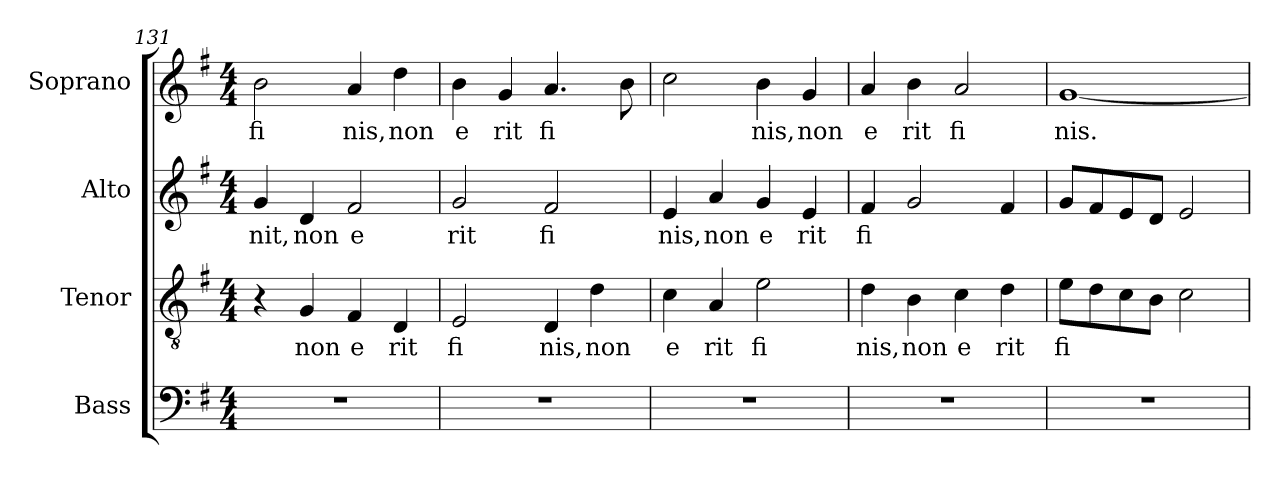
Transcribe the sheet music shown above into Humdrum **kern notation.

**kern	**kern	**text	**kern	**text	**kern	**text
*part4	*part3	*part3	*part2	*part2	*part1	*part1
*staff4	*staff3	*staff3	*staff2	*staff2	*staff1	*staff1
*I"Bass	*I"Tenor	*	*I"Alto	*	*I"Soprano	*
*I'B.	*I'T.	*	*I'A.	*	*I'S.	*
*clefF4	*clefGv2	*	*clefG2	*	*clefG2	*
*	*ITrd7c12	*	*	*	*	*
*k[f#]	*k[f#]	*	*k[f#]	*	*k[f#]	*
*G:	*G:	*	*G:	*	*G:	*
*M4/4	*M4/4	*	*M4/4	*	*M4/4	*
=131	=131	=131	=131	=131	=131	=131
!	!	!	!	!LO:LY:b:color=#000000	!	!
!	!	!	!	!	!	!LO:LY:b:color=#000000
1r	4r	.	4gi/	nit,	2bi\	fi
!	!	!LO:LY:b:color=#000000	!	!	!	!
!	!	!	!	!LO:LY:b:color=#000000	!	!
.	4GGi/	non	4di/	non	.	.
!	!	!LO:LY:b:color=#000000	!	!	!	!
!	!	!	!	!LO:LY:b:color=#000000	!	!
!	!	!	!	!	!	!LO:LY:b:color=#000000
.	4FF#i/	e	2f#i/	e	4ai/	nis,
!	!	!LO:LY:b:color=#000000	!	!	!	!
!	!	!	!	!	!	!LO:LY:b:color=#000000
.	4DDi/	rit	.	.	4ddi\	non
=132	=132	=132	=132	=132	=132	=132
!	!	!LO:LY:b:color=#000000	!	!	!	!
!	!	!	!	!LO:LY:b:color=#000000	!	!
!	!	!	!	!	!	!LO:LY:b:color=#000000
1r	2EEi/	fi	2gi/	rit	4bi\	e
!	!	!	!	!	!	!LO:LY:b:color=#000000
.	.	.	.	.	4gi/	rit
!	!	!LO:LY:b:color=#000000	!	!	!	!
!	!	!	!	!LO:LY:b:color=#000000	!	!
!	!	!	!	!	!	!LO:LY:b:color=#000000
.	4DDi/	nis,	2f#i/	fi	4.ai/	fi
!	!	!LO:LY:b:color=#000000	!	!	!	!
.	4Di\	non	.	.	.	.
.	.	.	.	.	8bi\	.
=133	=133	=133	=133	=133	=133	=133
!	!	!LO:LY:b:color=#000000	!	!	!	!
!	!	!	!	!LO:LY:b:color=#000000	!	!
1r	4Ci\	e	4ei/	nis,	2cci\	.
!	!	!LO:LY:b:color=#000000	!	!	!	!
!	!	!	!	!LO:LY:b:color=#000000	!	!
.	4AAi/	rit	4ai/	non	.	.
!	!	!LO:LY:b:color=#000000	!	!	!	!
!	!	!	!	!LO:LY:b:color=#000000	!	!
!	!	!	!	!	!	!LO:LY:b:color=#000000
.	2Ei\	fi	4gi/	e	4bi\	nis,
!	!	!	!	!LO:LY:b:color=#000000	!	!
!	!	!	!	!	!	!LO:LY:b:color=#000000
.	.	.	4ei/	rit	4gi/	non
=134	=134	=134	=134	=134	=134	=134
!	!	!LO:LY:b:color=#000000	!	!	!	!
!	!	!	!	!LO:LY:b:color=#000000	!	!
!	!	!	!	!	!	!LO:LY:b:color=#000000
1r	4Di\	nis,	4f#i/	fi	4ai/	e
!	!	!LO:LY:b:color=#000000	!	!	!	!
!	!	!	!	!	!	!LO:LY:b:color=#000000
.	4BBi\	non	2gi/	.	4bi\	rit
!	!	!LO:LY:b:color=#000000	!	!	!	!
!	!	!	!	!	!	!LO:LY:b:color=#000000
.	4Ci\	e	.	.	2ai/	fi
!	!	!LO:LY:b:color=#000000	!	!	!	!
.	4Di\	rit	4f#i/	.	.	.
=135	=135	=135	=135	=135	=135	=135
!	!	!LO:LY:b:color=#000000	!	!	!	!
!	!	!	!	!	!	!LO:LY:b:color=#000000
1r	8Ei\L	fi	8gi/L	.	[1gi	nis.
.	8Di\	.	8f#i/	.	.	.
.	8Ci\	.	8ei/	.	.	.
.	8BBi\J	.	8di/J	.	.	.
.	2Ci\	.	2ei/	.	.	.
=	=	=	=	=	=	=
*-	*-	*-	*-	*-	*-	*-
